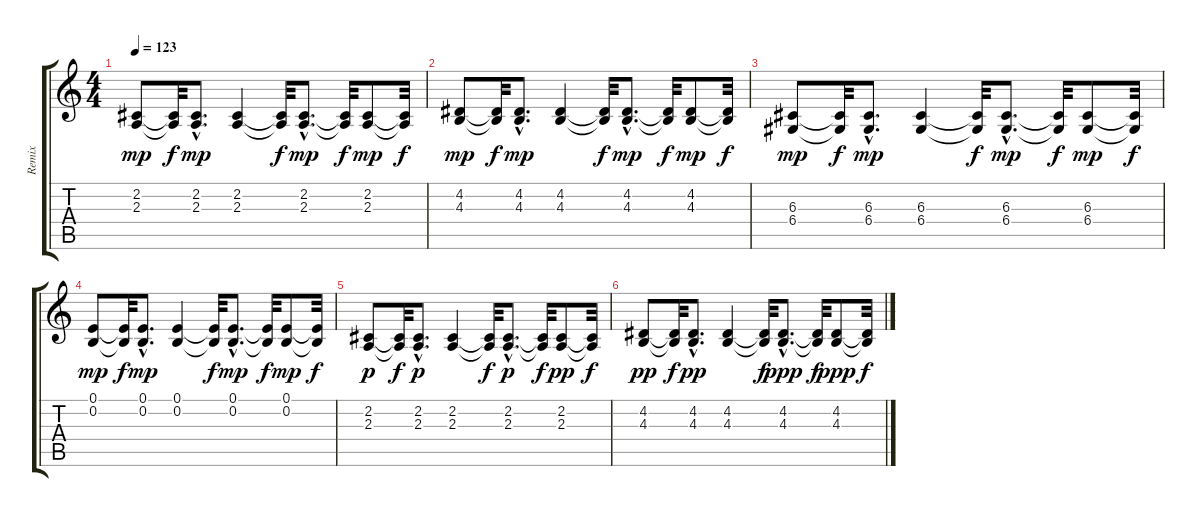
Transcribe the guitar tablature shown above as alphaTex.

\track ("Remix" "Remix") {instrument flute}
\staff {score tabs}
\tuning (E4 B3 G3 D3 A2 E2) {hide}
\ts (4 4)
\tempo 123
\clef g2
\ks c
(2.2 2.3).8{dy mp} (2.2{t} 2.3{t}).32{dy f} (2.2{hac} 2.3{hac}).8{d dy mp} (2.2 2.3).4 (2.2{t} 2.3{t}).32{dy f} (2.2{hac} 2.3{hac}).8{d dy mp} (2.2{t} 2.3{t}).32{dy f} (2.2 2.3).8{dy mp} (2.2{t} 2.3{t}).32{dy f} |
(4.2 4.3).8{dy mp} (4.2{t} 4.3{t}).32{dy f} (4.2{hac} 4.3{hac}).8{d dy mp} (4.2 4.3).4 (4.2{t} 4.3{t}).32{dy f} (4.2{hac} 4.3{hac}).8{d dy mp} (4.2{t} 4.3{t}).32{dy f} (4.2 4.3).8{dy mp} (4.2{t} 4.3{t}).32{dy f} |
(6.3 6.4).8{dy mp} (6.3{t} 6.4{t}).32{dy f} (6.3{hac} 6.4{hac}).8{d dy mp} (6.3 6.4).4 (6.3{t} 6.4{t}).32{dy f} (6.3{hac} 6.4{hac}).8{d dy mp} (6.3{t} 6.4{t}).32{dy f} (6.3 6.4).8{dy mp} (6.3{t} 6.4{t}).32{dy f} |
(0.1 0.2).8{dy mp} (0.1{t} 0.2{t}).32{dy f} (0.1{hac} 0.2{hac}).8{d dy mp} (0.1 0.2).4 (0.1{t} 0.2{t}).32{dy f} (0.1{hac} 0.2{hac}).8{d dy mp} (0.1{t} 0.2{t}).32{dy f} (0.1 0.2).8{dy mp} (0.1{t} 0.2{t}).32{dy f} |
(2.2 2.3).8{dy p} (2.2{t} 2.3{t}).32{dy f} (2.2{hac} 2.3{hac}).8{d dy p} (2.2 2.3).4 (2.2{t} 2.3{t}).32{dy f} (2.2{hac} 2.3{hac}).8{d dy p} (2.2{t} 2.3{t}).32{dy f} (2.2 2.3).8{dy pp} (2.2{t} 2.3{t}).32{dy f} |
(4.2 4.3).8{dy pp} (4.2{t} 4.3{t}).32{dy f} (4.2{hac} 4.3{hac}).8{d dy pp} (4.2 4.3).4 (4.2{t} 4.3{t}).32{dy f} (4.2{hac} 4.3{hac}).8{d dy ppp} (4.2{t} 4.3{t}).32{dy f} (4.2 4.3).8{dy ppp} (4.2{t} 4.3{t}).32{dy f}
